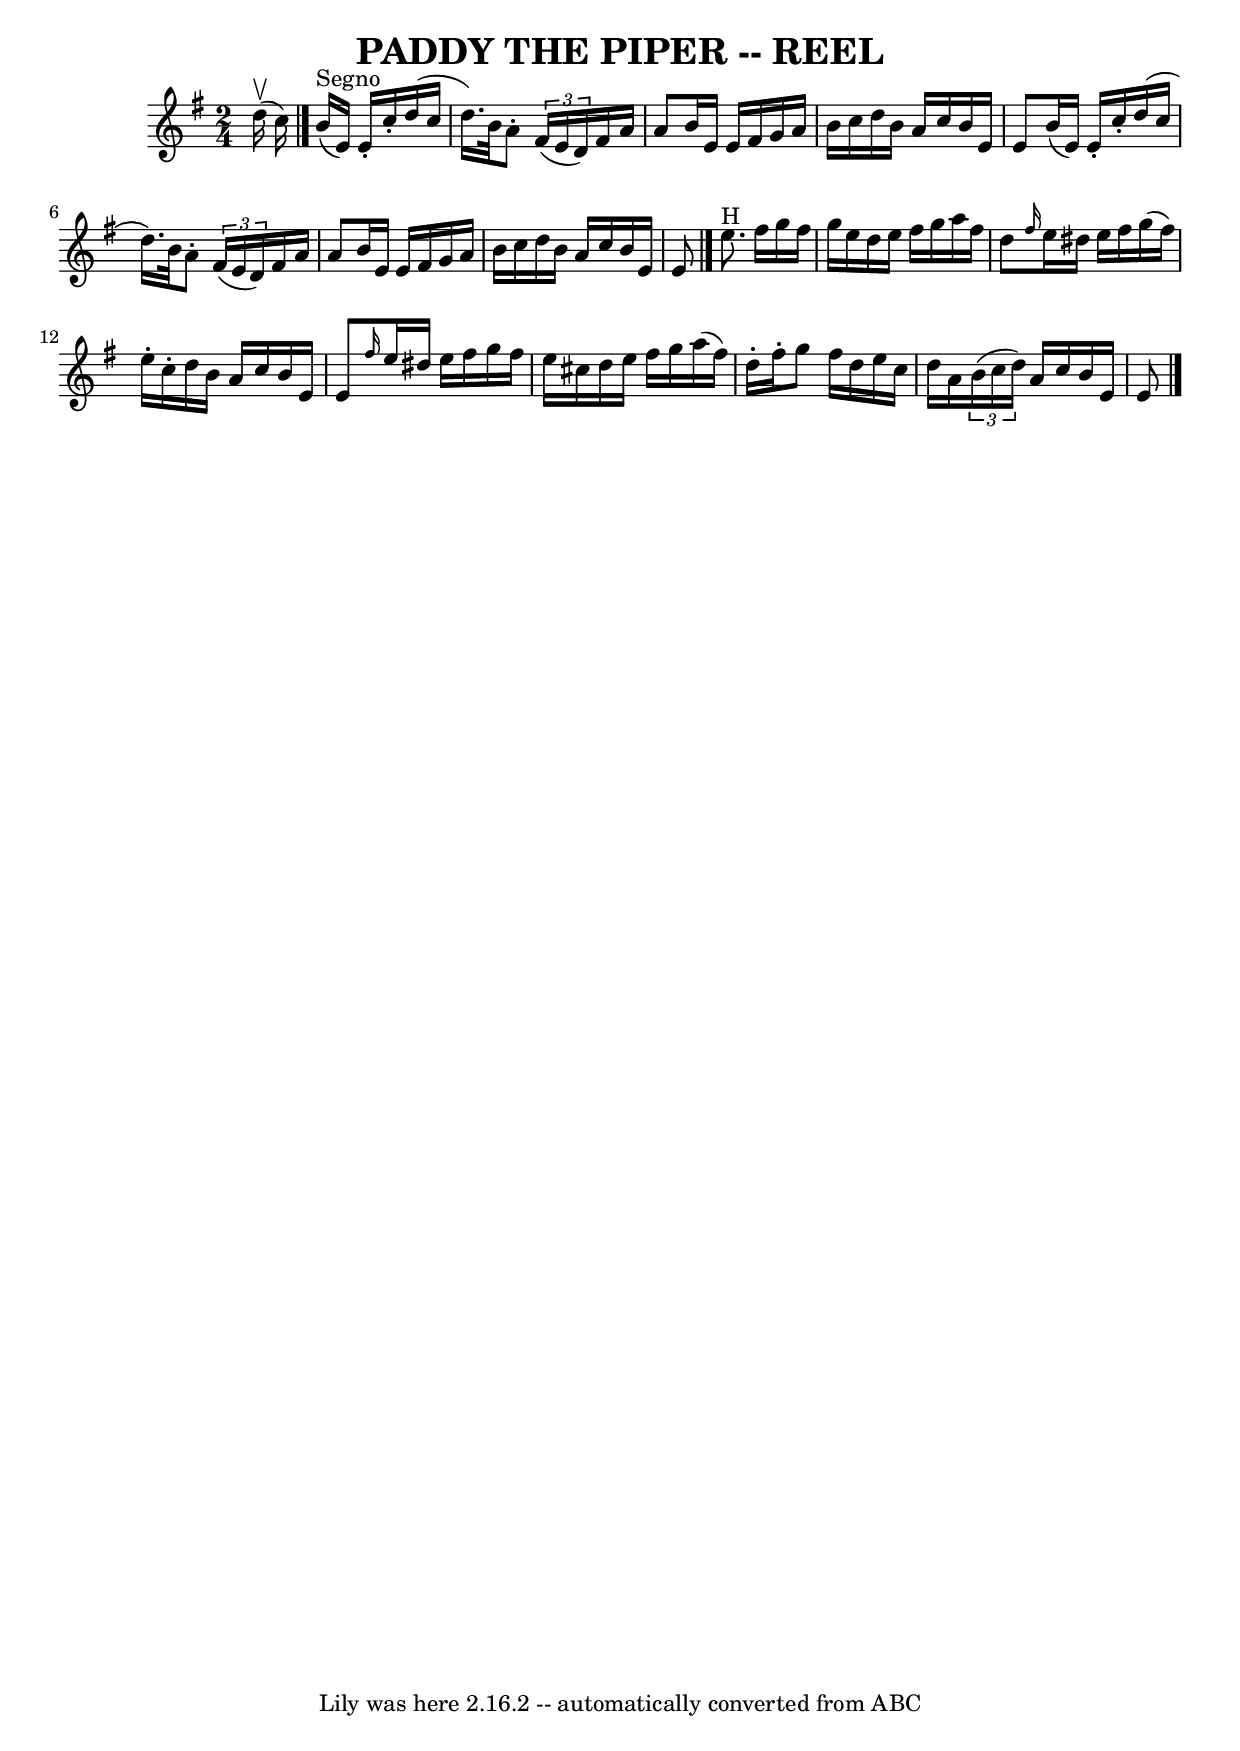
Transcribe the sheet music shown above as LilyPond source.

\version "2.7.40"
\include "Mammoth.ily"
\header {
	book = "Ryan's Mammoth Collection of Fiddle Tunes"
	crossRefNumber = "1"
	footnotes = ""
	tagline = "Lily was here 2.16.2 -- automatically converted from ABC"
	title = "PADDY THE PIPER -- REEL"
}
voicedefault =  {
\set Score.defaultBarType = "empty"

\time 2/4 \key g \major d''16 (^\upbow c''16)     |
     
\bar "|." b'16^"Segno"(e'16) e'16 -. c''16 -. d''16 (c''16    
d''16.) b'32    |
 a'8 -. \times 2/3 { fis'16 (e'16 d'16  
-) } fis'16 a'16 a'8    |
 b'16 e'16 e'16 fis'16    
g'16 a'16 b'16 c''16    |
 d''16 b'16 a'16 c''16    
b'16 e'16 e'8    |
 b'16 (e'16) e'16 -. c''16 -.   
d''16 (c''16 d''16.) b'32    |
 a'8 -. \times 2/3 { fis'16 
(e'16 d'16) } fis'16 a'16 a'8    |
 b'16 e'16    
e'16 fis'16 g'16 a'16 b'16 c''16    |
 d''16 b'16    
a'16 c''16 b'16 e'16 e'8      \bar "|." e''8.^"H" fis''16    
g''16 fis''16 g''16 e''16    |
 d''16 e''16 fis''16    
g''16 a''16 fis''16 d''8    |
 \grace { fis''16  } e''16    
dis''16 e''16 fis''16 g''16 (fis''16) e''16 -. c''16 -.   
|
 d''16 b'16 a'16 c''16 b'16 e'16 e'8    |
    
 \grace { fis''16  } e''16 dis''16 e''16 fis''16 g''16    
fis''16 e''16 cis''16    |
 d''16 e''16 fis''16 g''16    
a''16 (fis''16) d''16 -. fis''16 -.   |
 g''8 fis''16    
d''16 e''16 c''16 d''16 a'16    |
   \times 2/3 { b'16 (
c''16 d''16) } a'16 c''16 b'16 e'16 e'8      \bar "|."   
}

\score{
    <<

	\context Staff="default"
	{
	    \voicedefault 
	}

    >>
	\layout {
	}
	\midi {}
}
